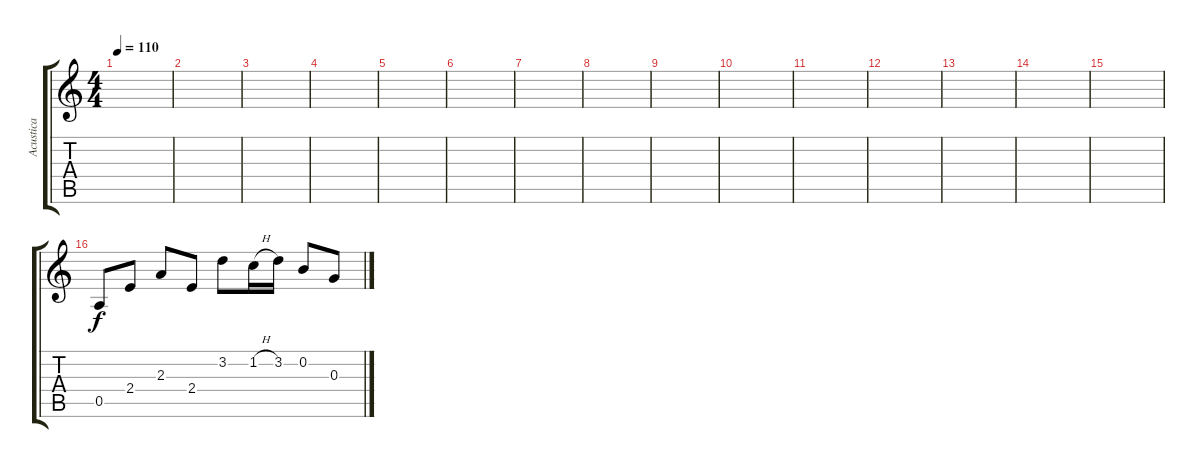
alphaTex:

\track ("Acustica" "Acustica") {instrument acousticguitarsteel}
\staff {score tabs}
\tuning (E4 B3 G3 D3 A2 E2) {hide}
\ts (4 4)
\tempo 110
\clef g2
\ks c
|
|
|
|
|
|
|
|
|
|
|
|
|
|
|
0.5.8 2.4.8 2.3.8 2.4.8 3.2.8 1.2{h}.16 3.2.16 0.2.8 0.3.8
